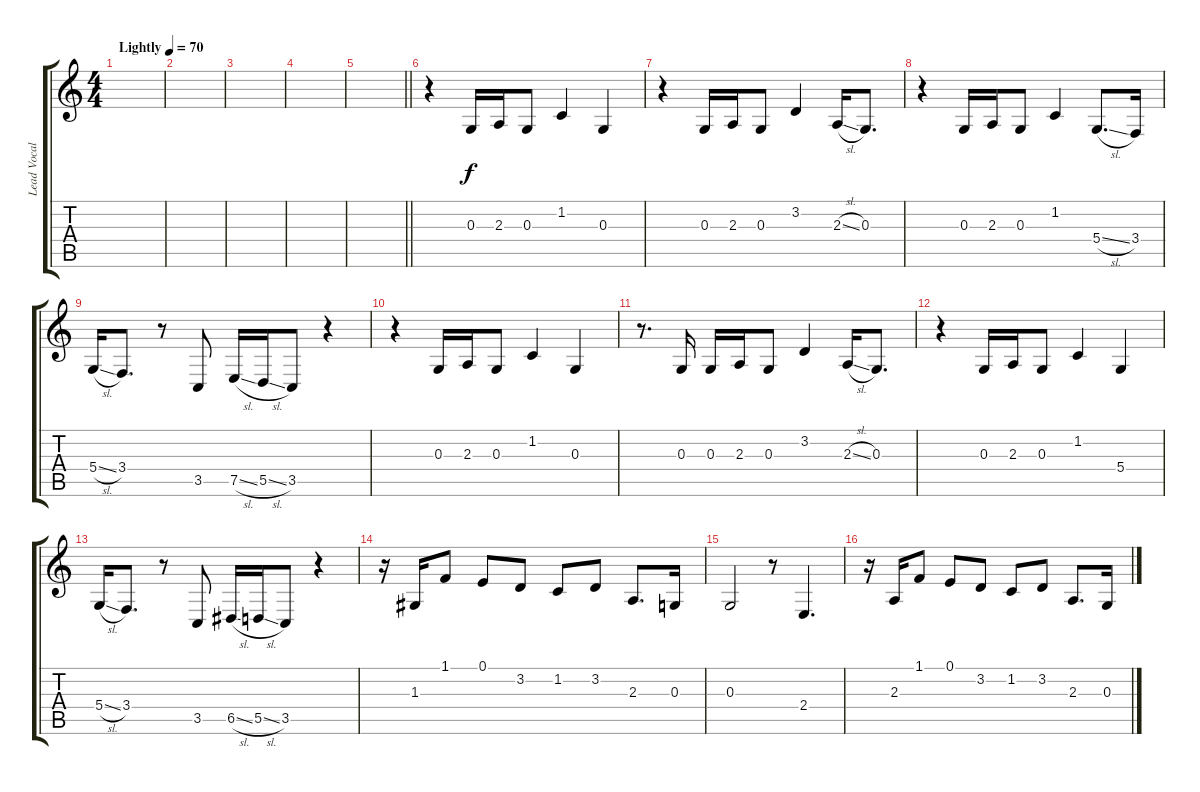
\track ("Lead Vocals" "Lead Vocal") {instrument voiceoohs}
\staff {score tabs}
\tuning (E4 B3 G3 D3 A2 E2) {hide}
\ts (4 4)
\tempo (70 "Lightly")
\clef g2
\ks c
|
|
|
|
\barLineRight lightlight
|
r.4 0.3.16 2.3.16 0.3.8 1.2.4 0.3.4 |
r.4 0.3.16 2.3.16 0.3.8 3.2.4 2.3{sl}.16 0.3.8{d} |
r.4 0.3.16 2.3.16 0.3.8 1.2.4 5.4{sl}.8{d} 3.4.16 |
5.4{sl}.16 3.4.8{d} r.8 3.5.8 7.5{sl}.16 5.5{sl}.16 3.5.8 r.4 |
r.4 0.3.16 2.3.16 0.3.8 1.2.4 0.3.4 |
r.8{d} 0.3.16 0.3.16 2.3.16 0.3.8 3.2.4 2.3{sl}.16 0.3.8{d} |
r.4 0.3.16 2.3.16 0.3.8 1.2.4 5.4.4 |
5.4{sl}.16 3.4.8{d} r.8 3.5.8 6.5{sl}.16 5.5{sl}.16 3.5.8 r.4 |
r.16 1.3.16 1.1.8 0.1.8 3.2.8 1.2.8 3.2.8 2.3.8{d} 0.3.16 |
0.3.2 r.8 2.4.4{d} |
r.16 2.3.16 1.1.8 0.1.8 3.2.8 1.2.8 3.2.8 2.3.8{d} 0.3.16
